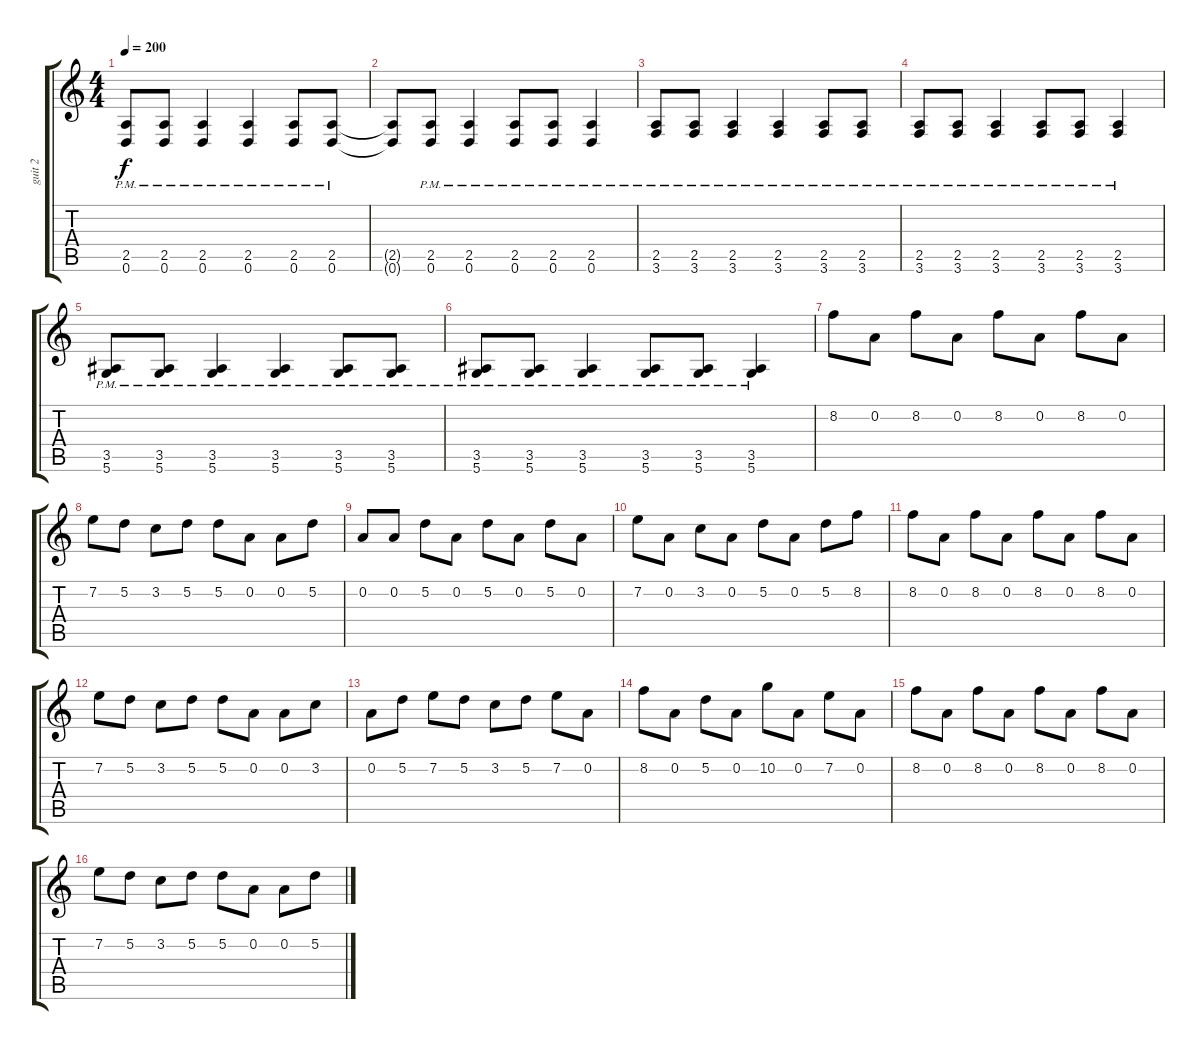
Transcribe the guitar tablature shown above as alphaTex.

\track ("guit 2" "guit 2") {instrument distortionguitar}
\staff {score tabs}
\tuning (D4 A3 F3 C3 G2 D2) {hide}
\ts (4 4)
\tempo 200
\clef g2
\ks c
(2.5{pm} 0.6{pm}).8{dy f} (2.5{pm} 0.6{pm}).8 (2.5{pm} 0.6{pm}).4 (2.5{pm} 0.6{pm}).4 (2.5{pm} 0.6{pm}).8 (2.5{pm} 0.6{pm}).8 |
(2.5{t} 0.6{t}).8 (2.5{pm} 0.6{pm}).8 (2.5{pm} 0.6{pm}).4 (2.5{pm} 0.6{pm}).8 (2.5{pm} 0.6{pm}).8 (2.5{pm} 0.6{pm}).4 |
(2.5{pm} 3.6{pm}).8 (2.5{pm} 3.6{pm}).8 (2.5{pm} 3.6{pm}).4 (2.5{pm} 3.6{pm}).4 (2.5{pm} 3.6{pm}).8 (2.5{pm} 3.6{pm}).8 |
(2.5{pm} 3.6{pm}).8 (2.5{pm} 3.6{pm}).8 (2.5{pm} 3.6{pm}).4 (2.5{pm} 3.6{pm}).8 (2.5{pm} 3.6{pm}).8 (2.5{pm} 3.6{pm}).4 |
(3.5{pm} 5.6{pm}).8 (3.5{pm} 5.6{pm}).8 (3.5{pm} 5.6{pm}).4 (3.5{pm} 5.6{pm}).4 (3.5{pm} 5.6{pm}).8 (3.5{pm} 5.6{pm}).8 |
(3.5{pm} 5.6{pm}).8 (3.5{pm} 5.6{pm}).8 (3.5{pm} 5.6{pm}).4 (3.5{pm} 5.6{pm}).8 (3.5{pm} 5.6{pm}).8 (3.5{pm} 5.6{pm}).4 |
8.2.8 0.2.8 8.2.8 0.2.8 8.2.8 0.2.8 8.2.8 0.2.8 |
7.2.8 5.2.8 3.2.8 5.2.8 5.2.8 0.2.8 0.2.8 5.2.8 |
0.2.8 0.2.8 5.2.8 0.2.8 5.2.8 0.2.8 5.2.8 0.2.8 |
7.2.8 0.2.8 3.2.8 0.2.8 5.2.8 0.2.8 5.2.8 8.2.8 |
8.2.8 0.2.8 8.2.8 0.2.8 8.2.8 0.2.8 8.2.8 0.2.8 |
7.2.8 5.2.8 3.2.8 5.2.8 5.2.8 0.2.8 0.2.8 3.2.8 |
0.2.8 5.2.8 7.2.8 5.2.8 3.2.8 5.2.8 7.2.8 0.2.8 |
8.2.8 0.2.8 5.2.8 0.2.8 10.2.8 0.2.8 7.2.8 0.2.8 |
8.2.8 0.2.8 8.2.8 0.2.8 8.2.8 0.2.8 8.2.8 0.2.8 |
7.2.8 5.2.8 3.2.8 5.2.8 5.2.8 0.2.8 0.2.8 5.2.8
